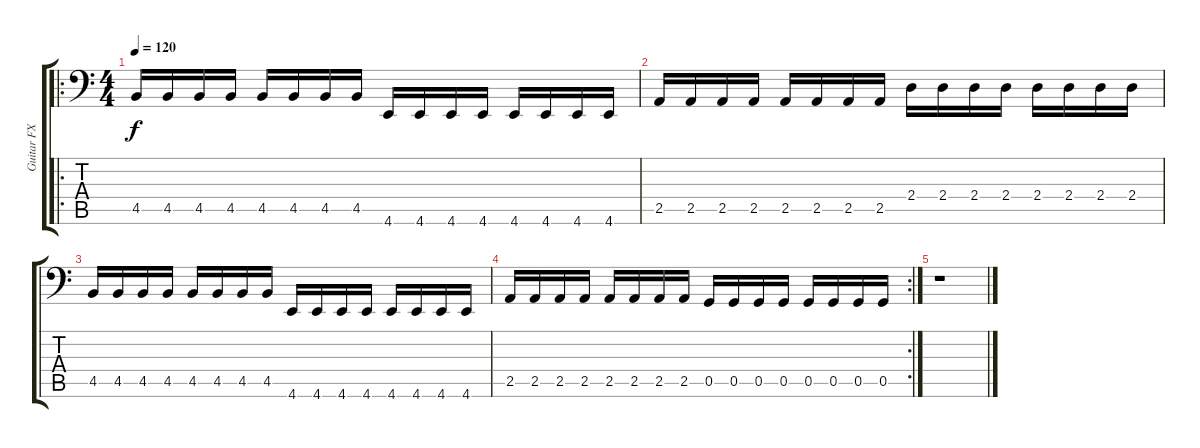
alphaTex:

\track ("Guitar FX" "Guitar FX") {instrument distortionguitar}
\staff {score tabs}
\tuning (D3 A2 F2 C2 G1 C1) {hide}
\ro
\ts (4 4)
\tempo 120
\clef f4
\ks c
4.5.16{dy f volume 12 balance 8 instrument distortionguitar} 4.5.16 4.5.16 4.5.16 4.5.16 4.5.16 4.5.16 4.5.16 4.6.16 4.6.16 4.6.16 4.6.16 4.6.16 4.6.16 4.6.16 4.6.16 |
2.5.16 2.5.16 2.5.16 2.5.16 2.5.16 2.5.16 2.5.16 2.5.16 2.4.16 2.4.16 2.4.16 2.4.16 2.4.16 2.4.16 2.4.16 2.4.16 |
4.5.16 4.5.16 4.5.16 4.5.16 4.5.16 4.5.16 4.5.16 4.5.16 4.6.16 4.6.16 4.6.16 4.6.16 4.6.16 4.6.16 4.6.16 4.6.16 |
\rc 2
2.5.16 2.5.16 2.5.16 2.5.16 2.5.16 2.5.16 2.5.16 2.5.16 0.5.16 0.5.16 0.5.16 0.5.16 0.5.16 0.5.16 0.5.16 0.5.16 |
r.1
